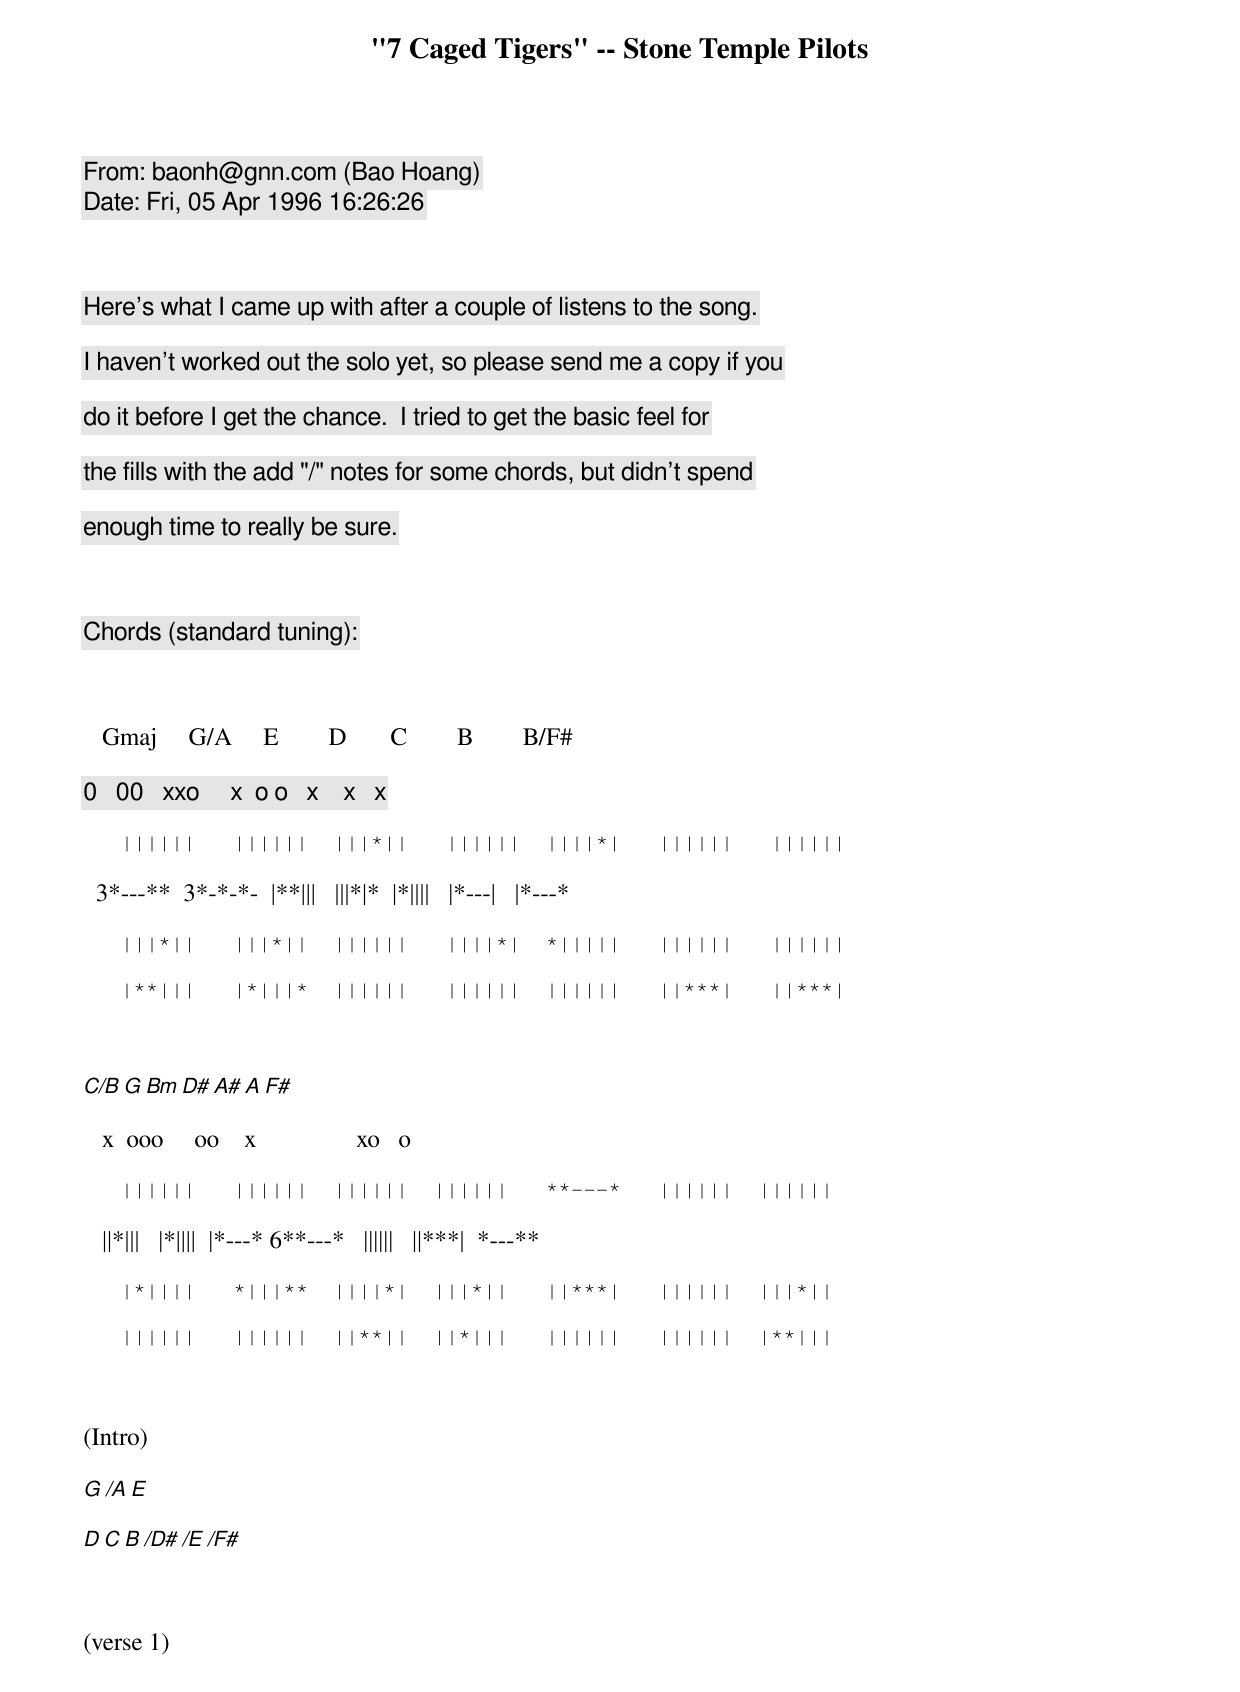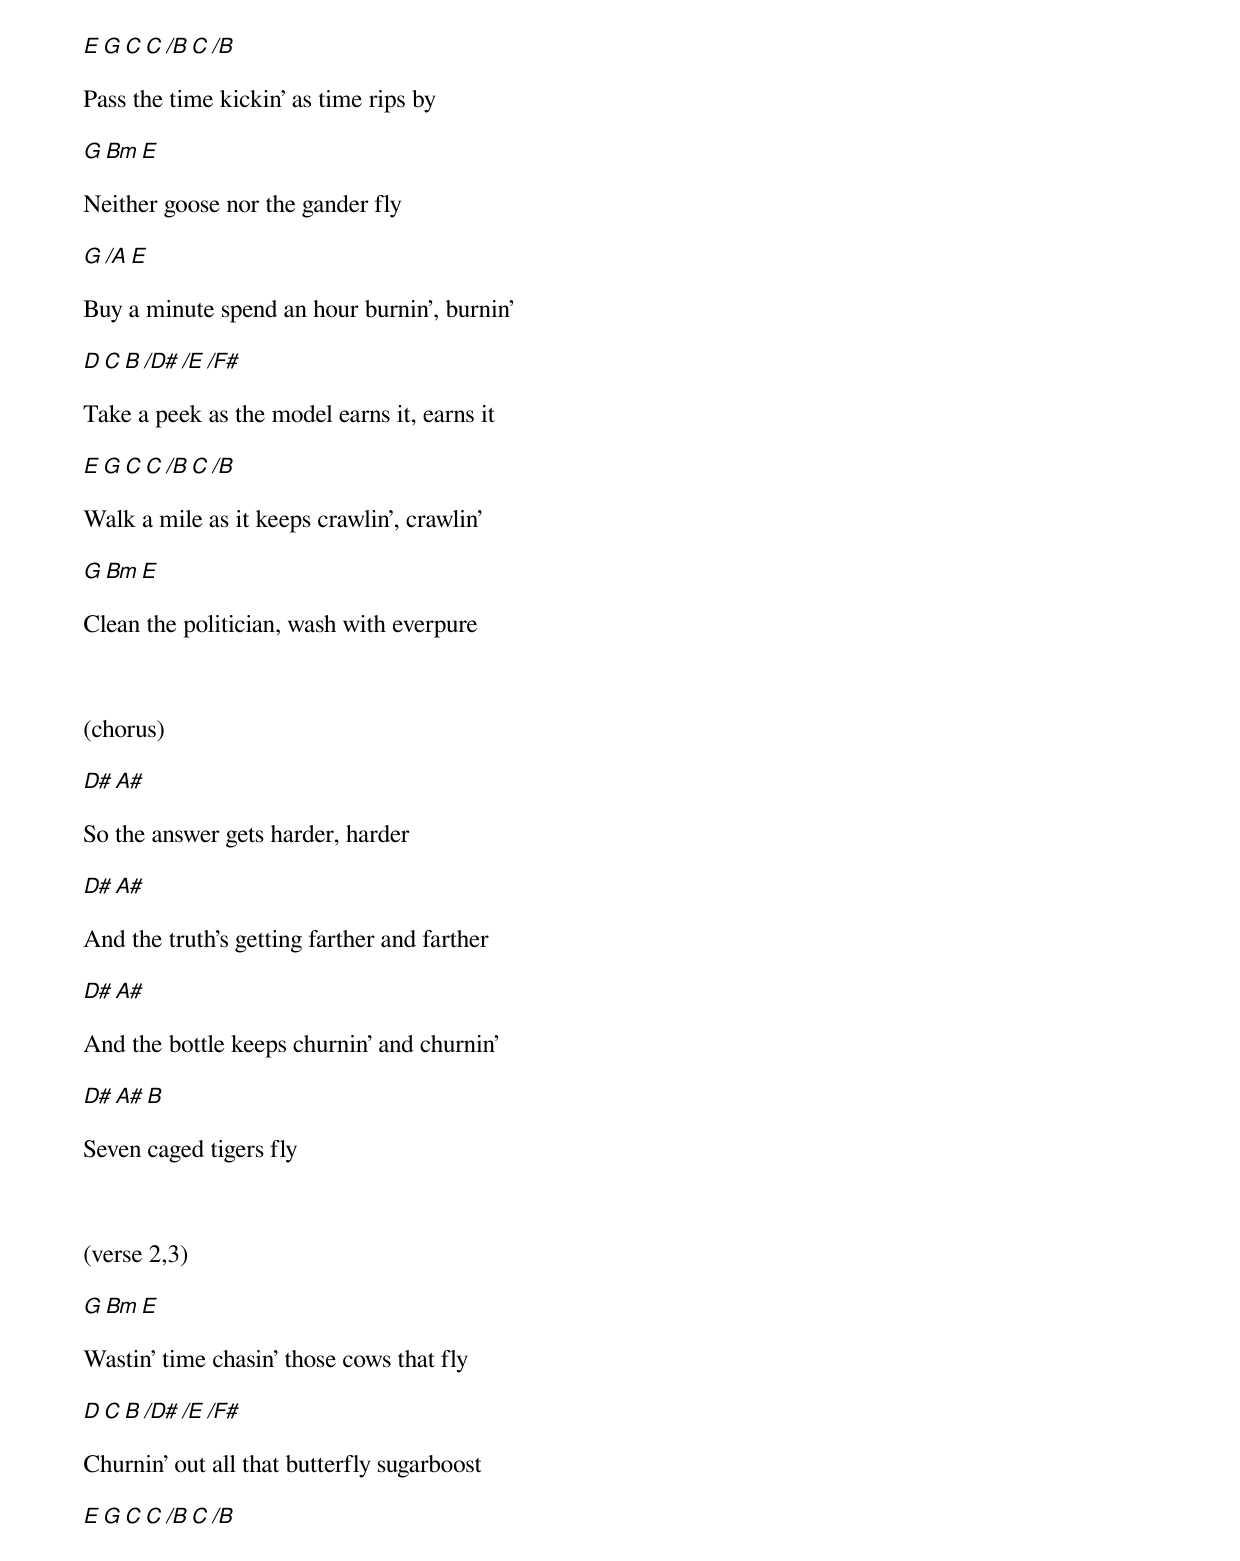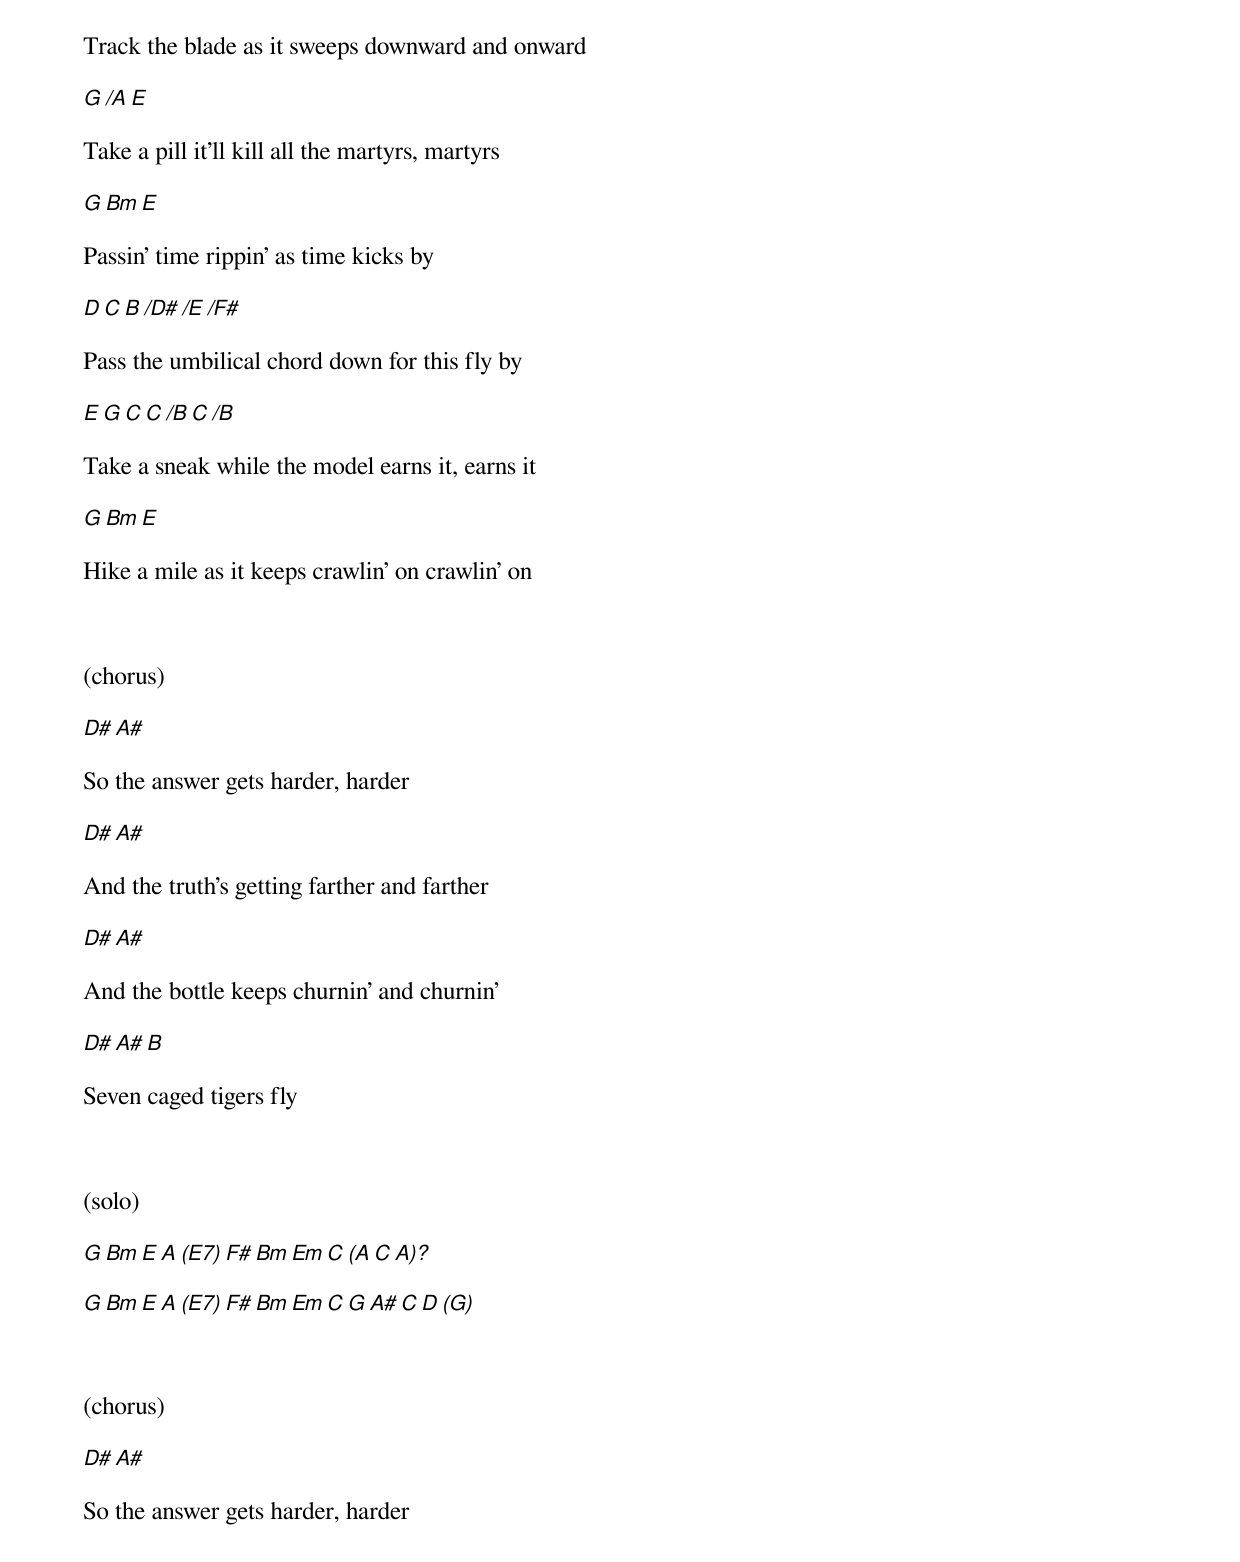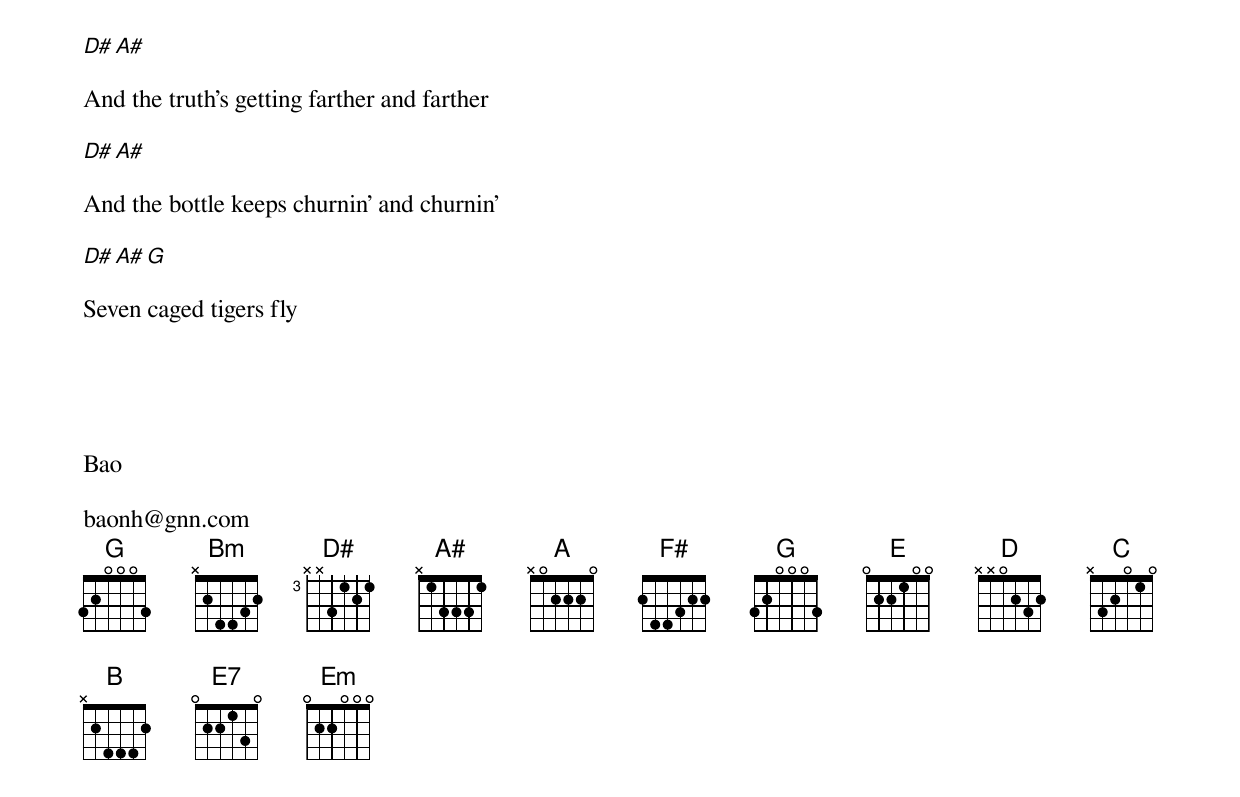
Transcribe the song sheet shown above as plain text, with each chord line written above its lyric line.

   From: baonh@gnn.com (Bao Hoang)

   Date: Fri, 05 Apr 1996 16:26:26





"7 Caged Tigers" -- Stone Temple Pilots



Here's what I came up with after a couple of listens to the song.

I haven't worked out the solo yet, so please send me a copy if you

do it before I get the chance.  I tried to get the basic feel for

the fills with the add "/" notes for some chords, but didn't spend

enough time to really be sure.



Chords (standard tuning):



   Gmaj     G/A     E        D       C        B        B/F#

                    0   00   xxo     x  o o   x    x   x

   ||||||   ||||||  |||*||   ||||||  ||||*|   ||||||   ||||||

  3*---**  3*-*-*-  |**|||   |||*|*  |*||||   |*---|   |*---*

   |||*||   |||*||  ||||||   ||||*|  *|||||   ||||||   ||||||

   |**|||   |*|||*  ||||||   ||||||  ||||||   ||***|   ||***|



   C/B      G       Bm      D#       A#       A       F#

   x  ooo     oo    x                xo   o

   ||||||   ||||||  ||||||  ||||||   **---*   ||||||  ||||||

   ||*|||   |*||||  |*---* 6**---*   ||||||   ||***|  *---**

   |*||||   *|||**  ||||*|  |||*||   ||***|   ||||||  |||*||

   ||||||   ||||||  ||**||  ||*|||   ||||||   ||||||  |**|||



(Intro)

Gmaj /A  E

D     C  B /D# /E /F#



(verse 1)

E             G          C            C /B C /B

Pass the time kickin' as time rips by

G          Bm         E

Neither goose nor the gander fly

Gmaj                  /A   E

Buy a minute spend an hour burnin', burnin'

D                  C     B           /D# /E /F#

Take a peek as the model earns it, earns it

E                 G     C                 C /B C /B

Walk a mile as it keeps crawlin', crawlin'

G         Bm          E

Clean the politician, wash with everpure



(chorus)

D#                 A#

So the answer gets harder, harder

D#                      A#

And the truth's getting farther and farther

D#                   A#

And the bottle keeps churnin' and churnin'

D#                 A#    B

Seven caged tigers fly



(verse 2,3)

G       Bm                 E

Wastin' time chasin' those cows that fly

D            C        B         /D# /E /F#

Churnin' out all that butterfly sugarboost

E         G                  C                   C /B C /B

Track the blade as it sweeps downward and onward

Gmaj              /A           E

Take a pill it'll kill all the martyrs, martyrs

G            Bm         E

Passin' time rippin' as time kicks by

D        C               B             /D# /E /F#

Pass the umbilical chord down for this fly by

E                      G     C                  C /B C /B

Take a sneak while the model earns it, earns it

G           Bm          E

Hike a mile as it keeps crawlin' on crawlin' on



(chorus)

D#                 A#

So the answer gets harder, harder

D#                      A#

And the truth's getting farther and farther

D#                   A#

And the bottle keeps churnin' and churnin'

D#                 A#    B

Seven caged tigers fly



(solo)

G Bm E  A (E7) F#  Bm Em C (A C A)?

G Bm E  A (E7) F#  Bm Em C G A# C D (G)



(chorus)

D#                 A#

So the answer gets harder, harder

D#                      A#

And the truth's getting farther and farther

D#                   A#

And the bottle keeps churnin' and churnin'

D#                 A#    G

Seven caged tigers fly





Bao

baonh@gnn.com
